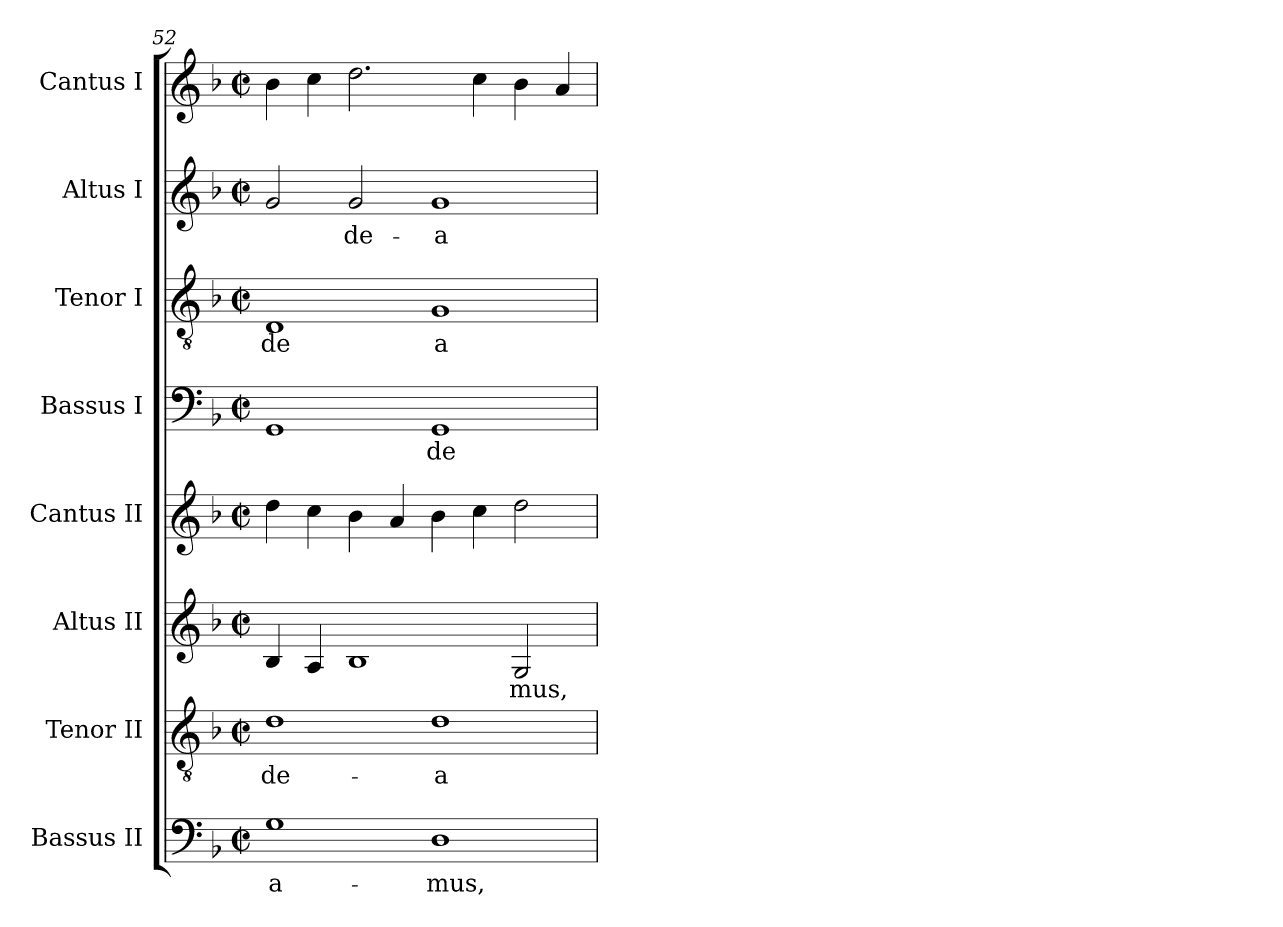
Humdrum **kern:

**kern	**text	**kern	**text	**kern	**text	**kern	**kern	**text	**kern	**text	**kern	**text	**kern
*part8	*part8	*part7	*part7	*part6	*part6	*part5	*part4	*part4	*part3	*part3	*part2	*part2	*part1
*staff8	*staff8	*staff7	*staff7	*staff6	*staff6	*staff5	*staff4	*staff4	*staff3	*staff3	*staff2	*staff2	*staff1
*I"Bassus II	*	*I"Tenor II	*	*I"Altus II	*	*I"Cantus II	*I"Bassus I	*	*I"Tenor I	*	*I"Altus I	*	*I"Cantus I
*clefF4	*	*clefGv2	*	*clefG2	*	*clefG2	*clefF4	*	*clefGv2	*	*clefG2	*	*clefG2
*k[b-]	*	*k[b-]	*	*k[b-]	*	*k[b-]	*k[b-]	*	*k[b-]	*	*k[b-]	*	*k[b-]
*F:	*	*F:	*	*F:	*	*F:	*F:	*	*F:	*	*F:	*	*F:
*M2/2	*	*M2/2	*	*M2/2	*	*M2/2	*M2/2	*	*M2/2	*	*M2/2	*	*M2/2
*met(c|)	*	*met(c|)	*	*met(c|)	*	*met(c|)	*met(c|)	*	*met(c|)	*	*met(c|)	*	*met(c|)
=52	=52	=52	=52	=52	=52	=52	=52	=52	=52	=52	=52	=52	=52
!	!LO:LY:b:cj	!	!LO:LY:b:cj	!	!	!	!	!	!	!LO:LY:b:cj	!	!	!
1G	-a-	1d	-de-	4B-/	.	4dd\	1GG	.	1D	de	2g/	.	4b-\
.	.	.	.	4A/	.	4cc\	.	.	.	.	.	.	4cc\
!	!	!	!	!	!	!	!	!	!	!	!	!LO:LY:b:cj	!
.	.	.	.	1B-	.	4b-\	.	.	.	.	2g/	-de-	2.dd\
.	.	.	.	.	.	4a/	.	.	.	.	.	.	.
!	!LO:LY:b:cj	!	!LO:LY:b:cj	!	!	!	!	!LO:LY:b:cj	!	!LO:LY:b:cj	!	!LO:LY:b:cj	!
1D	-mus,	1d	-a-	.	.	4b-\	1GG	de	1G	a	1g	-a-	.
.	.	.	.	.	.	4cc\	.	.	.	.	.	.	4cc\
!	!	!	!	!	!LO:LY:b:cj	!	!	!	!	!	!	!	!
.	.	.	.	2G/	-mus,	2dd\	.	.	.	.	.	.	4b-\
.	.	.	.	.	.	.	.	.	.	.	.	.	4a/
=	=	=	=	=	=	=	=	=	=	=	=	=	=
*-	*-	*-	*-	*-	*-	*-	*-	*-	*-	*-	*-	*-	*-
